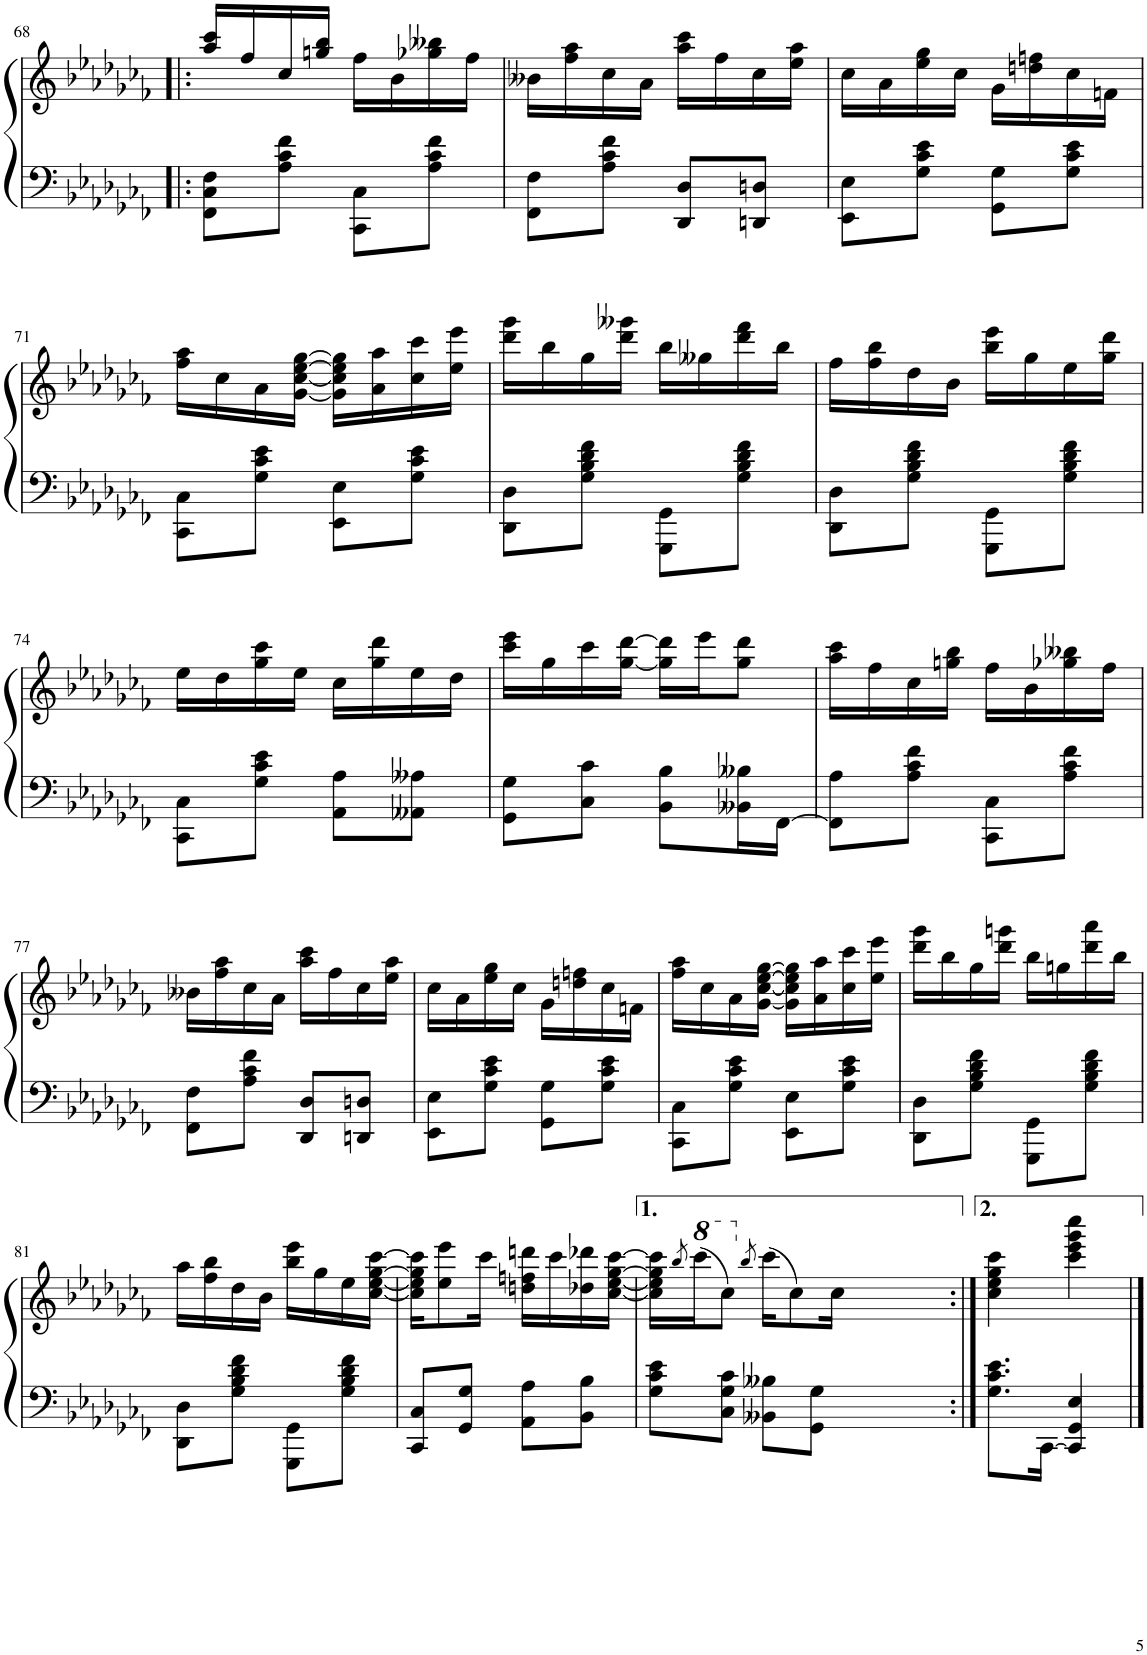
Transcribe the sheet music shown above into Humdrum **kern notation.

**kern	**kern
*part1	*part1
*staff2	*staff1
*I"Piano	*
*I'Pno.	*
!!LO:PB:g=z
*clefF4	*clefG2
*k[b-e-a-d-g-c-f-]	*k[b-e-a-d-g-c-f-]
*C-:	*C-:
*M2/4	*M2/4
=68!|:	=68!|:
8FF-\ 8C-\ 8F-\L	16aa-/ 16ccc-/LL
.	16ff-/
8A-\ 8c-\ 8f-\J	16cc-/
.	16ggn/ 16bb-/JJ
8CC-\ 8C-\L	16ff-\LL
.	16b-\
8A-\ 8c-\ 8f-\J	16gg-X\ 16bb--X\
.	16ff-\JJ
=69	=69
8FF-\ 8F-\L	16b--X\LL
.	16ff-\ 16aa-\
8A-\ 8c-\ 8f-\J	16cc-\
.	16a-\JJ
8DD-/ 8D-/L	16aa-\ 16ccc-\LL
.	16ff-\
8DDn/ 8Dn/J	16cc-\
.	16ee-\ 16aa-\JJ
=70	=70
8EE-\ 8E-\L	16cc-\LL
.	16a-\
8G-\ 8c-\ 8e-\J	16ee-\ 16gg-\
.	16cc-\JJ
8GG-\ 8G-\L	16g-\LL
.	16ddn\ 16ffn\
8G-\ 8c-\ 8e-\J	16cc-\
.	16fn\JJ
!!LO:LB:g=z
=71	=71
8CC-\ 8C-\L	16ff-\ 16aa-\LL
.	16cc-\
8G-\ 8c-\ 8e-\J	16a-\
.	[16g-\ [16cc-\ [16ee-\ [16gg-\JJ
8EE-\ 8E-\L	16g-\] 16cc-\] 16ee-\] 16gg-\]LL
.	16a-\ 16aa-\
8G-\ 8c-\ 8e-\J	16cc-\ 16ccc-\
.	16ee-\ 16eee-\JJ
=72	=72
8DD-\ 8D-\L	16ddd-\ 16ggg-\LL
.	16bb-\
8G-\ 8B-\ 8d-\ 8f-\J	16gg-\
.	16ddd-\ 16ggg--X\JJ
8GGG-\ 8GG-\L	16bb-\LL
.	16gg--X\
8G-\ 8B-\ 8d-\ 8f-\J	16ddd-\ 16fff-\
.	16bb-\JJ
=73	=73
8DD-\ 8D-\L	16ff-\LL
.	16ff-\ 16bb-\
8G-\ 8B-\ 8d-\ 8f-\J	16dd-\
.	16b-\JJ
8GGG-\ 8GG-\L	16bb-\ 16eee-\LL
.	16gg-\
8G-\ 8B-\ 8d-\ 8f-\J	16ee-\
.	16gg-\ 16ddd-\JJ
!!LO:LB:g=z
=74	=74
8CC-\ 8C-\L	16ee-\LL
.	16dd-\
8G-\ 8c-\ 8e-\J	16gg-\ 16ccc-\
.	16ee-\JJ
8AA-\ 8A-\L	16cc-\LL
.	16gg-\ 16ddd-\
8AA--X\ 8A--X\J	16ee-\
.	16dd-\JJ
=75	=75
8GG-\ 8G-\L	16ccc-\ 16eee-\LL
.	16gg-\
8C-\ 8c-\J	16ccc-\
.	[16gg-\ [16ddd-\JJ
8BB-\ 8B-\L	16gg-\] 16ddd-\]LL
.	16eee-\J
16BB--X\ 16B--X\L	8gg-\ 8ddd-\J
[16FF-\JJ	.
=76	=76
8FF-\] 8A-\L	16aa-\ 16ccc-\LL
.	16ff-\
8A-\ 8c-\ 8f-\J	16cc-\
.	16ggn\ 16bb-\JJ
8CC-\ 8C-\L	16ff-\LL
.	16b-\
8A-\ 8c-\ 8f-\J	16gg-X\ 16bb--X\
.	16ff-\JJ
!!LO:LB:g=z
=77	=77
8FF-\ 8F-\L	16b--X\LL
.	16ff-\ 16aa-\
8A-\ 8c-\ 8f-\J	16cc-\
.	16a-\JJ
8DD-/ 8D-/L	16aa-\ 16ccc-\LL
.	16ff-\
8DDn/ 8Dn/J	16cc-\
.	16ee-\ 16aa-\JJ
=78	=78
8EE-\ 8E-\L	16cc-\LL
.	16a-\
8G-\ 8c-\ 8e-\J	16ee-\ 16gg-\
.	16cc-\JJ
8GG-\ 8G-\L	16g-\LL
.	16ddn\ 16ffn\
8G-\ 8c-\ 8e-\J	16cc-\
.	16fn\JJ
=79	=79
8CC-\ 8C-\L	16ff-\ 16aa-\LL
.	16cc-\
8G-\ 8c-\ 8e-\J	16a-\
.	[16g-\ [16cc-\ [16ee-\ [16gg-\JJ
8EE-\ 8E-\L	16g-\] 16cc-\] 16ee-\] 16gg-\]LL
.	16a-\ 16aa-\
8G-\ 8c-\ 8e-\J	16cc-\ 16ccc-\
.	16ee-\ 16eee-\JJ
=80	=80
8DD-\ 8D-\L	16ddd-\ 16ggg-\LL
.	16bb-\
8G-\ 8B-\ 8d-\ 8f-\J	16gg-\
.	16ddd-\ 16gggn\JJ
8GGG-\ 8GG-\L	16bb-\LL
.	16ggn\
8G-\ 8B-\ 8d-\ 8f-\J	16ddd-\ 16aaa-\
.	16bb-\JJ
!!LO:LB:g=z
=81	=81
8DD-\ 8D-\L	16aa-\LL
.	16ff-\ 16bb-\
8G-\ 8B-\ 8d-\ 8f-\J	16dd-\
.	16b-\JJ
8GGG-\ 8GG-\L	16bb-\ 16eee-\LL
.	16gg-\
8G-\ 8B-\ 8d-\ 8f-\J	16ee-\
.	[16cc-\ [16ee-\ [16gg-\ [16ccc-\JJ
=82	=82
8CC-/ 8C-/L	16cc-\] 16ee-\] 16gg-\] 16ccc-\]KL
.	8ee-\ 8eee-\
8GG-/ 8G-/J	.
.	16ccc-\Jk
8AA-\ 8A-\L	16ddn\ 16ffn\ 16dddn\LL
.	16ccc-\
8BB-\ 8B-\J	16dd-X\ 16ddd-X\
.	[16cc-\ [16ee-\ [16gg-\ [16ccc-\JJ
=83	=83
*	*^
8G-\ 8c-\ 8e-\L	16cc-\] 16ee-\] 16gg-\] 16ccc-\]LL	4...ryy
.	8qbbb-/	.
.	(16cccc-\J	.
8C-\ 8G-\ 8c-\J	8ccc-\J)	.
.	8qbb-/	.
8BB--X\ 8B--X\L	(16ccc-\KL	.
.	8cc-\)	.
8GG-\ 8G-\J	.	.
.	16cc-\Jk	.
.	.	32cc- 32ee- 32gg- 32ccc-
*	*v	*v
=84:|!	=84:|!
8.G-\ 8.c-\ 8.e-\L	4cc-\] 4ee-\] 4gg-\] 4ccc-\]
[16CC-\Jk	.
4CC-/]' 4GG-/' 4E-/'	4ccc-\' 4eee-\' 4ggg-\' 4cccc-\'
==	==
*-	*-
